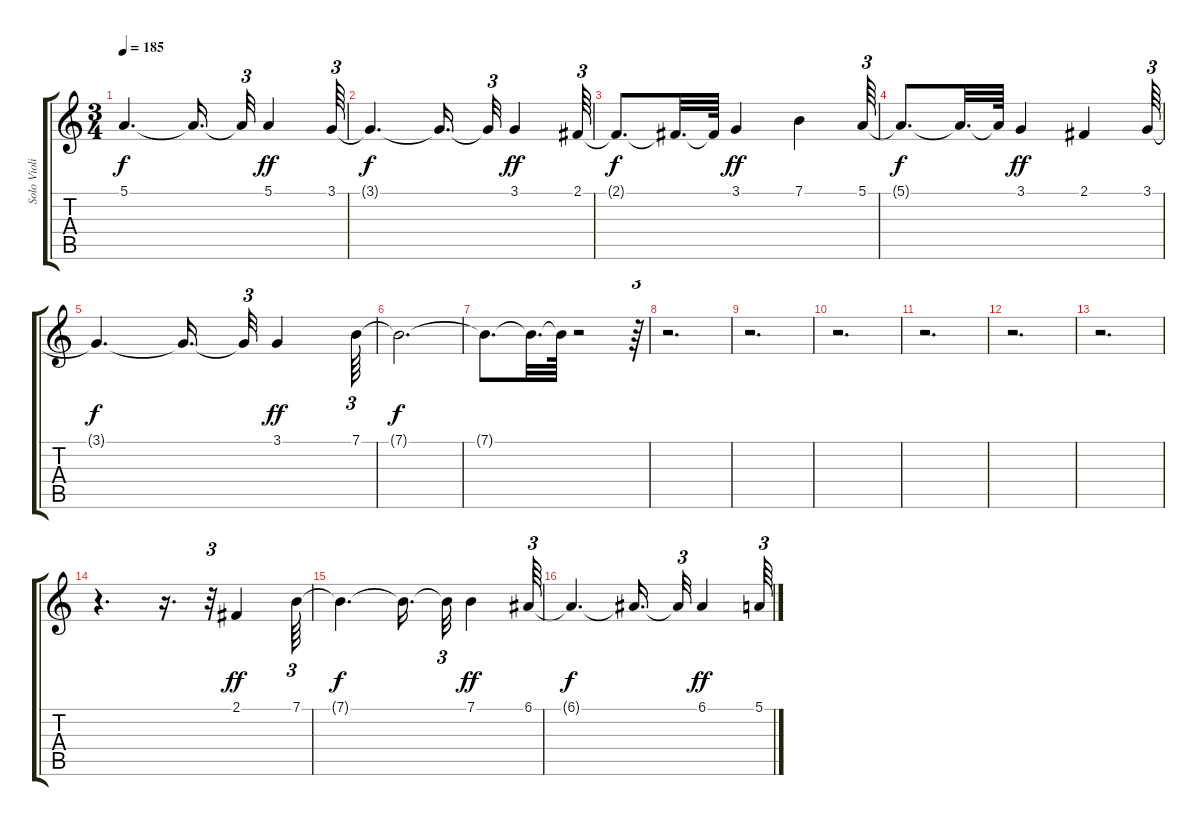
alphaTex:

\track ("Solo Violin." "Solo Violi") {instrument violin}
\staff {score tabs}
\tuning (E4 B3 G3 D3 A2 E2) {hide}
\ts (3 4)
\tempo 185
\clef g2
\ks c
5.1{t}.4{d dy f} 5.1{t}.16{d} 5.1{t}.32{tu (3 2)} 5.1.4{dy ff} 3.1.64{tu (3 2)} |
3.1{t}.4{d dy f} 3.1{t}.16{d} 3.1{t}.32{tu (3 2)} 3.1.4{dy ff} 2.1.64{tu (3 2)} |
2.1{t}.8{d dy f} 2.1{t}.32{d} 2.1{t}.64 3.1.4{dy ff} 7.1.4 5.1.64{tu (3 2)} |
5.1{t}.8{d dy f} 5.1{t}.32{d} 5.1{t}.64 3.1.4{dy ff} 2.1.4 3.1.64{tu (3 2)} |
3.1{t}.4{d dy f} 3.1{t}.16{d} 3.1{t}.32{tu (3 2)} 3.1.4{dy ff} 7.1.64{tu (3 2)} |
7.1{t}.2{d dy f} |
7.1{t}.8{d} 7.1{t}.32{d} 7.1{t}.64 r.2 r.64{tu (3 2)} |
r.2{d} |
r.2{d} |
r.2{d} |
r.2{d} |
r.2{d} |
r.2{d} |
r.4{d} r.16{d} r.32{tu (3 2)} 2.1.4{dy ff} 7.1.64{tu (3 2)} |
7.1{t}.4{d dy f} 7.1{t}.16{d} 7.1{t}.32{tu (3 2)} 7.1.4{dy ff} 6.1.64{tu (3 2)} |
6.1{t}.4{d dy f} 6.1{t}.16{d} 6.1{t}.32{tu (3 2)} 6.1.4{dy ff} 5.1.64{tu (3 2)}
